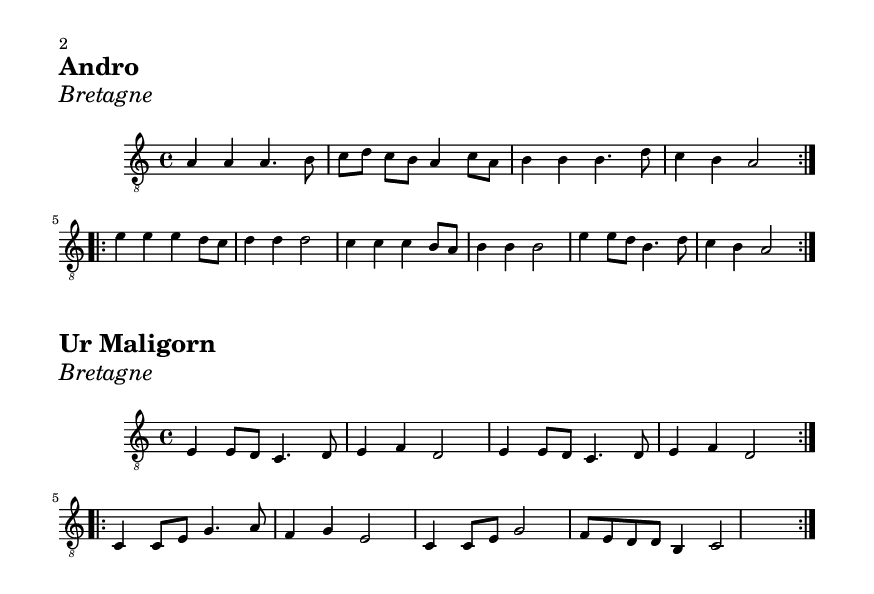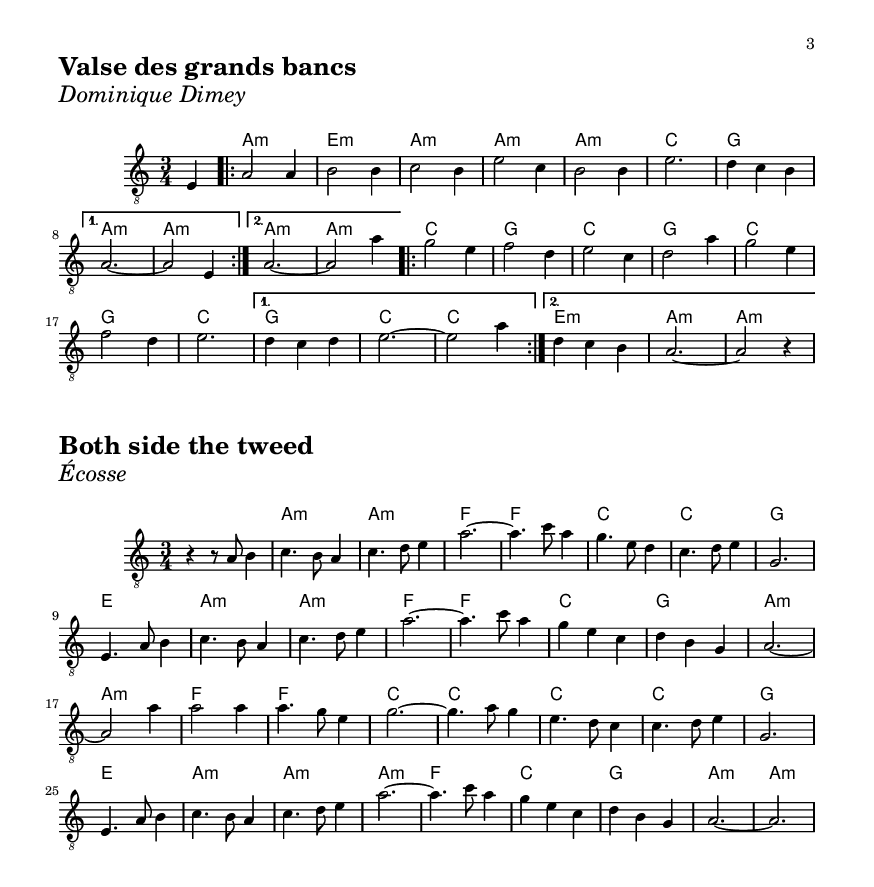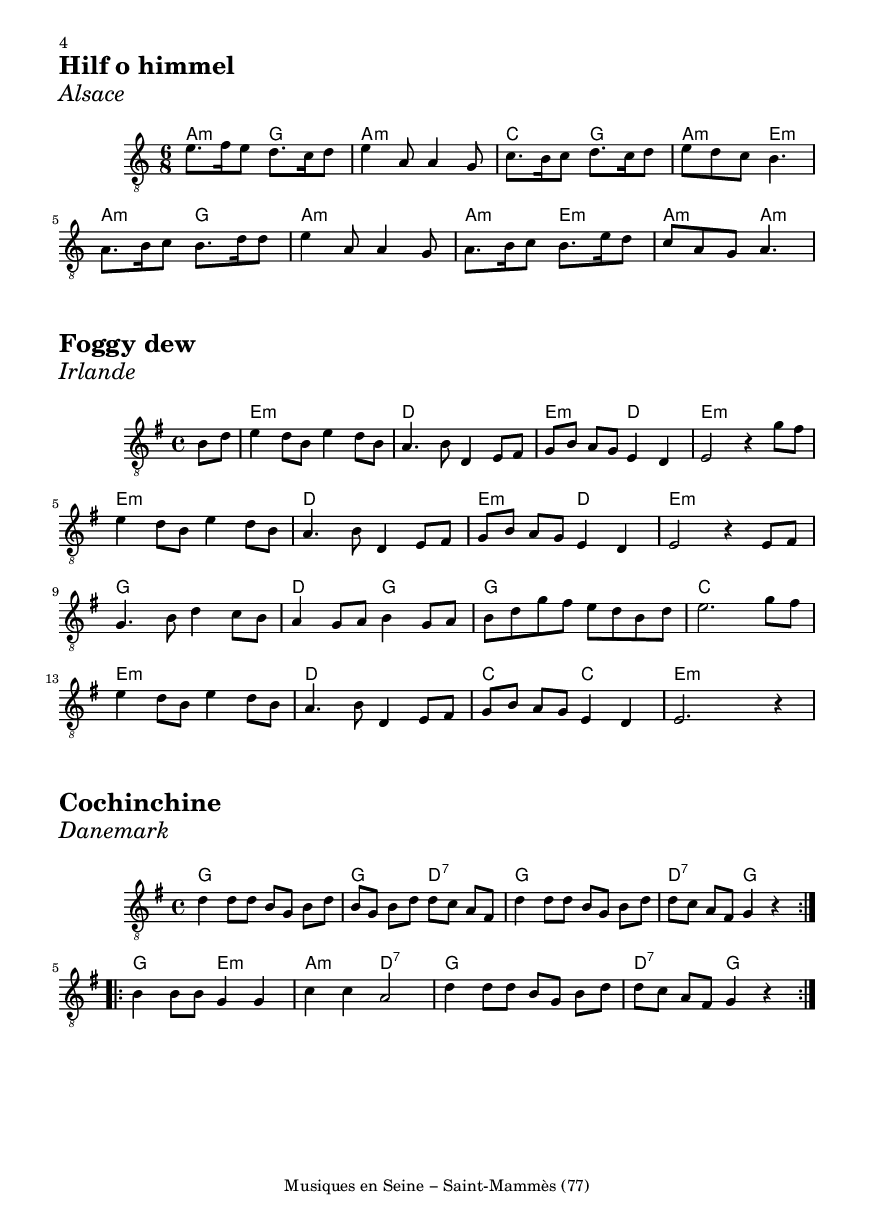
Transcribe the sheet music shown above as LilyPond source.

% Livret musical au format A5
%Merci à Valentin V., Jean A.S., Pierre P-S. pour leur aide !

\version "2.20.0"

\header {
  title = "Trad2rives"
  subtitle = "atelier de musique traditionnelle"
  subsubtitle = "(place pour une image)"
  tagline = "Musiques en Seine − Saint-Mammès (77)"
}

#(set-global-staff-size 14)

\layout {
  % taille des accords
\override ChordName #'font-size = #1 }
  

%paramétrage de paper
\paper {
  #(set-paper-size "a5")
  ragged-bottom = ##t
  top-margin = 10
  left-margin = 10
  right-margin = 10
  %% Titre de la table des matières:
  tocTitleMarkup = \markup \huge \column {
    \fill-line { \null \abs-fontsize #12 \bold \with-color #blue "Liste des morceaux" \null 
    }
    \vspace  #1
  }
  % présentation de la table dees matières
  tocItemMarkup = \markup \huge \fill-line {
   \fromproperty #'toc:text \fromproperty #'toc:page
  }
  tocItemMarkup = \tocItemWithDotsMarkup

  % ----- page de couverture
  bookTitleMarkup = \markup \bold \fill-line {
    \override #'(baseline-skip . 3.5)
    \override #'(line-width . 20)
    \center-column {
      \fill-line {
        \abs-fontsize #24
        \fromproperty #'header:title
      }
      \vspace #1
      \abs-fontsize #12 \fill-line {
        \fromproperty #'header:subtitle
      }
      \vspace #5
      \abs-fontsize #10 \fill-line {
        \fromproperty #'header:subsubtitle
      } 
       \vspace #5
    }
  }
  %---- fin page couverture
  %---- paramétrage titre et origine des "score"
  scoreTitleMarkup = \markup \column {
    \abs-fontsize #12 \bold \fromproperty #'header:titre
    \vspace #0.25
    \abs-fontsize #11 \italic \fromproperty #'header:origine
    \vspace #1
  }
  }

%----- AIRS ----------

%=== MON LIVRET
% page de couverture voir \paper ci-dessus

% table des matières
\markuplist \table-of-contents

\pageBreak
%-- page 2 
%------Andro
\tocItem \markup "Andro"
andro = \relative c'{
  \time 4/4
  \clef "treble_8"
  \key  a \minor
  \repeat volta 2 {
    a4 a4 a4. b8
    c8[ d] c b a4 c8 a
    b4 b b4. d8
    c4 b4 a2
  } \break
  \repeat volta 2 {
    e'4 e e d8 c
    d4 d d2
    c4 c c b8 a
    b4 b4 b2 
    e4 e8 d b4. d8
    c4 b a2
  }
}


\score{ 
  \andro
  \header {
    titre = "Andro"
    origine = "Bretagne"
  }
}

%--------- ur maligorn
\tocItem \markup "UrMaligorn"
urmaligorn = \relative c {
  %\global
  \time 4/4
  \clef "treble_8"
  \key  c \major
  \repeat volta 2{
    e4 e8 d c4. d8
    e4 f d2
    e4 e8 d c4. d8
    e4 f d2
  }\break
  \repeat volta 2{
    c4 c8 e g4. a8
    f4 g e2
    c4 c8 e g2 f8 e8
    d8 d b4 c2
  }
}

\score{
  \urmaligorn
  \header {
    titre = "Ur Maligorn"
    origine = "Bretagne"
  }
}

%-- bransle du rat

%--page 3 (Valses grands bacs & Both side)
%----Valse des grands bancs
\pageBreak
\tocItem \markup "Valse des grands bancs"
grandsbancs = \relative c {
  %\global
  \time 3/4
  \clef "treble_8"
  \key  a \minor
  \partial 4 e4
  \repeat volta 2 {
    a2 a4
    b2 b4 
    c2 b4
    e2 c4
    b2 b4 
    e2.
    d4 c b  \break
  }
  \alternative{{a2.~a2 e4}{a2.~a2 a'4}}
  %\break
  \repeat volta 2 {
    g2 e4
    f2 d4
    e2 c4
    d2 a'4 
    g2 e4 \break
    f2 d4
    e2.
  }
  \alternative{{d4 c d e2.~e2 a4}{d,4 c b a2.~a2 r4}}
}

accords_bancs = \chordmode{
  s4 a2.:m e:m a:m a:m a:m c g a:m a:m 
  a:m a:m c g c g c g c g c c e:m a:m a:m}

\score{
  <<
    \context ChordNames {\accords_bancs}
    \context Voice {\grandsbancs}
  >>
  \header {
    titre = "Valse des grands bancs"
    origine = "Dominique Dimey"
  }
}
%-- Both side the tweed
\tocItem \markup "Both side the tweed"
bothside = \relative c' {
  %\global
  \time 3/4
  \clef "treble_8"
  \key  a \minor
  r4 r8 a8 b4
  c4. b8 a4
  c4.d8 e4
  a2.~a4. c8 a4
  g4. e8 d4
  c4. d8 e4
  g,2. \break
  e4. a8 b4
c4. b8 a4
c4. d8 e4
a2.~a4. c8 a4
g4 e c
d4 b g
a2.~a2 a'4
a2 a4
a4. g8 e4
g2.~g4. a8 g4
e4. d8 c4
c4. d8 e4
g,2. \break
  e4. a8 b4
c4. b8 a4
c4. d8 e4
a2.~a4. c8 a4
g4 e c
d4 b g
a2.~a

}



accords_bothside = \chordmode{
    s2. a:m a:m f f c c g
    e a:m a:m f f c g a:m
    a:m f f c c c c g
    e a:m a:m a:m f c g a:m a:m
}

\score{
  <<
    \context ChordNames {\accords_bothside}
    \context Voice {\bothside}
  >>
  \header {
    titre = "Both side the tweed"
    origine = "Écosse"
  }
}

\pageBreak
%page 4 ((Hilf o himmel et Foggy dew)
%---hilf o himmel
\tocItem \markup "Hilf o himmel"

hilfohimmel = \relative c' {
  \time 6/8
  \clef "treble_8"
  \key  a \minor
  e8. f16 e8 d8. c16 d8
  e4 a,8 a4 g8
  c8. b16 c8 d8. c16 d8
  e8 d c b4.
  a8. b16 c8 b8. d16 d8
  e4 a,8 a4 g8
  a8. b16 c8 b8. e16 d8
  c8 a g a4.
}

accords_hilf = \chordmode 
{
  a4.:m g a:m s
  c g a:m e:m
  a:m g a:m s 
  a:m e:m a:m a:m
}

\score{<<
  \context ChordNames {\accords_hilf}
  \context Voice {\hilfohimmel}>>
       \header {
         titre = "Hilf o himmel"
         origine = "Alsace"
       }
}

%--- Foggy Dew
\tocItem \markup "Foggy dew"
foggydew = \relative c' {
  \time 4/4
  \clef "treble_8"
  \key  e \minor
  \partial 4 b8 d
  e4 d8 b e4 d8 b
  a4. b8 d,4 e8 fis
  g[ b] a g  e4 d
  e2 r4 g'8 fis \break
  e4 d8 b e4 d8 b
  a4. b8 d,4 e8 fis
  g[ b] a g  e4 d
  e2 r4 e8 fis \break
  g4. b8 d4 c8 b
  a4 g8 a b4 g8 a
  b8 d g fis e d b d 
  e2.  g8 fis \break
  e4 d8 b e4 d8 b
  a4. b8 d,4 e8 fis 
  g8[ b] a g e4 d
  e2. r4
}

accords_foggy = \chordmode 
{
 s4 e1:m d e2:m d e1:m
 e:m d e2:m d e1:m
 g d2 g g1 c
 e:m d c2 c e:m
} 

\score{<<
  \context ChordNames {\accords_foggy}
  \context Voice {\foggydew}>>
  \header {
    titre = "Foggy dew"
    origine = "Irlande"
  }
}

%---Cochinchine
\tocItem \markup "Cochinchine"
cochinchine = \relative c' {
  \time 4/4
  \clef "treble_8"
  \key  g \major
  \repeat volta 2{
    d4 d8 d b[ g] b d
    b[ g] b d d[ c] a fis
    d'4 d8 d  b[ g] b d
    d8[ c] a fis g4 r
  }\break
  \repeat volta 2{
    b4 b8 b g4 g
    c4 c a2
    d4 d8 d b[ g] b d 
    d8[ c] a fis g4 r
  }
}

accords_cochinchine = \chordmode 
{
g1 g2 d:7 g1 d2:7 g
g2 e:m a:m d:7 g1 d2:7 g}


\score{<<
  \context ChordNames {\accords_cochinchine}
  \context Voice {\cochinchine}>>
  \header {
    titre = "Cochinchine"
    origine = "Danemark"
  }
}